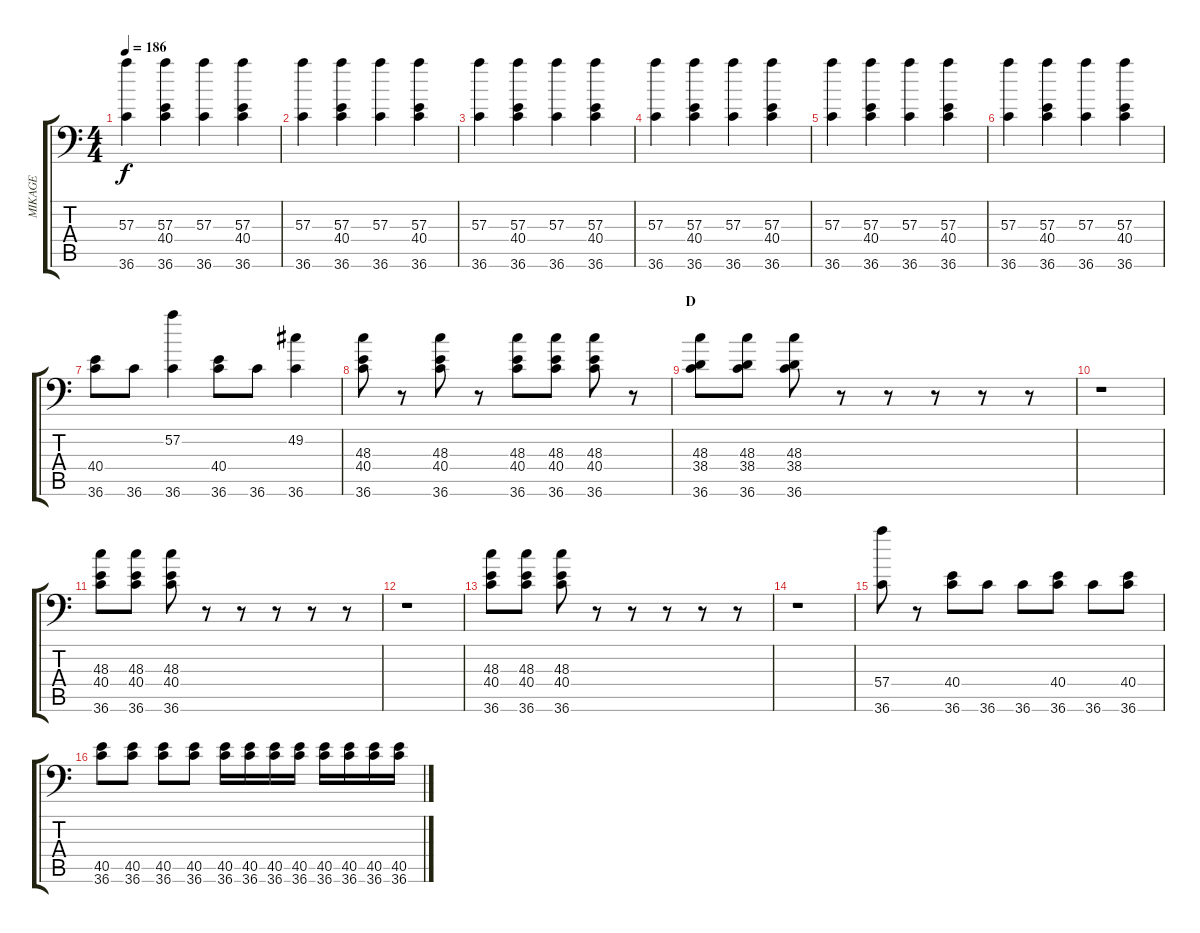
\track ("MIKAGE" "MIKAGE") {instrument acousticgrandpiano}
\staff {score tabs}
\tuning (C-1 C-1 C-1 C-1 C-1 C-1) {hide}
\ts (4 4)
\tempo 186
\clef f4
\ks c
(57.3 36.6).4{dy f} (57.3 40.4 36.6).4 (57.3 36.6).4 (57.3 40.4 36.6).4 |
(57.3 36.6).4 (57.3 40.4 36.6).4 (57.3 36.6).4 (57.3 40.4 36.6).4 |
(57.3 36.6).4 (57.3 40.4 36.6).4 (57.3 36.6).4 (57.3 40.4 36.6).4 |
(57.3 36.6).4 (57.3 40.4 36.6).4 (57.3 36.6).4 (57.3 40.4 36.6).4 |
(57.3 36.6).4 (57.3 40.4 36.6).4 (57.3 36.6).4 (57.3 40.4 36.6).4 |
(57.3 36.6).4 (57.3 40.4 36.6).4 (57.3 36.6).4 (57.3 40.4 36.6).4 |
(40.4 36.6).8 36.6.8 (57.2 36.6).4 (40.4 36.6).8 36.6.8 (49.2 36.6).4 |
(48.3 40.4 36.6).8 r.8 (48.3 40.4 36.6).8 r.8 (48.3 40.4 36.6).8 (48.3 40.4 36.6).8 (48.3 40.4 36.6).8 r.8 |
\section ("" "D")
(48.3 38.4 36.6).8 (48.3 38.4 36.6).8 (48.3 38.4 36.6).8 r.8 r.8 r.8 r.8 r.8 |
r.1 |
(48.3 40.4 36.6).8 (48.3 40.4 36.6).8 (48.3 40.4 36.6).8 r.8 r.8 r.8 r.8 r.8 |
r.1 |
(48.3 40.4 36.6).8 (48.3 40.4 36.6).8 (48.3 40.4 36.6).8 r.8 r.8 r.8 r.8 r.8 |
r.1 |
(57.4 36.6).8 r.8 (40.4 36.6).8 36.6.8 36.6.8 (40.4 36.6).8 36.6.8 (40.4 36.6).8 |
(40.5 36.6).8 (40.5 36.6).8 (40.5 36.6).8 (40.5 36.6).8 (40.5 36.6).16 (40.5 36.6).16 (40.5 36.6).16 (40.5 36.6).16 (40.5 36.6).16 (40.5 36.6).16 (40.5 36.6).16 (40.5 36.6).16
